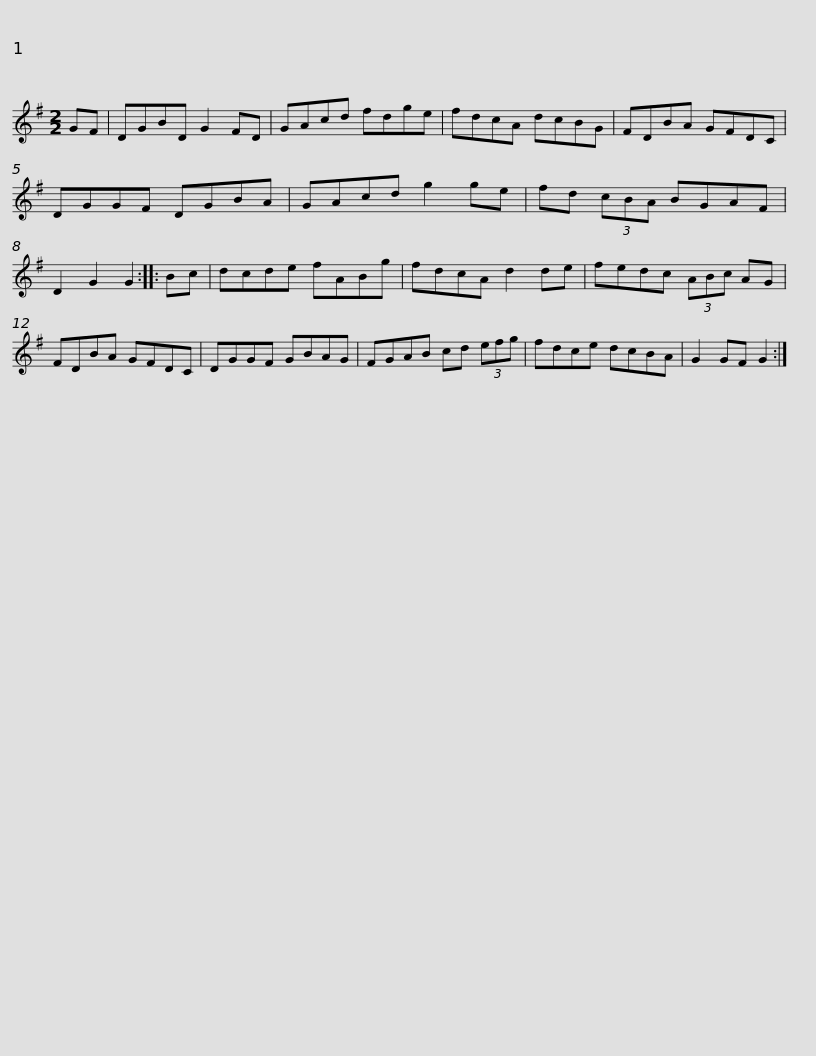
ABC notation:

X:1
L:1/8
M:2/2
I:linebreak $
K:G
V:1 treble
V:1
 GF | DGBD G2 FD | GAcd fdge | fdcA dcBG | FDBA GFDC | %5
 DGGF DGBA |$ GAcd g2 ge | fd (3cBA BGAF | D2 G2 G2 :: Bc | %10
 dcde fABg | fdcA d2 de |$ fedc (3ABc AG | FDBA GFDC | DGGF GBAG | %15
 FGAB cd (3efg | fdce dcBA | G2 GF G2 :| %18
